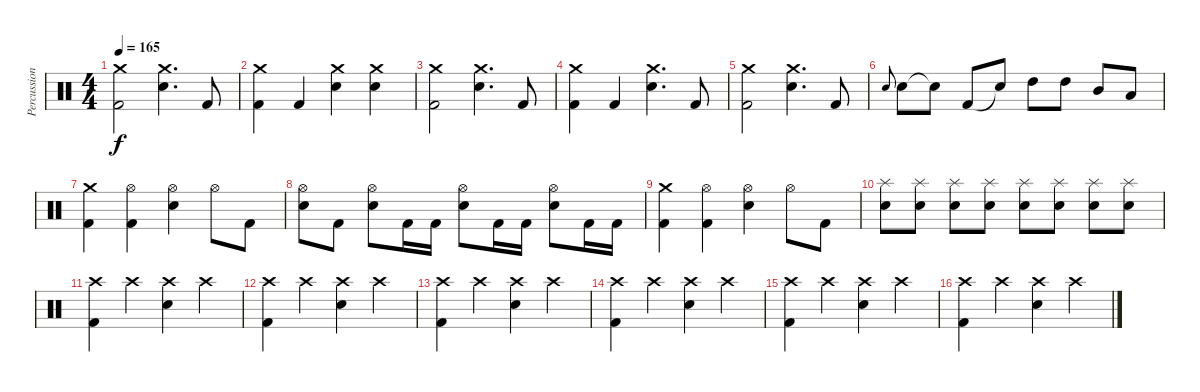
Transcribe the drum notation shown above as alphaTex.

\track ("Percussions" "Percussion") {instrument percussion}
\staff {score}
\articulation defaults
\ts (4 4)
\tempo 165
\clef neutral
\ks c
("Crash medium (hit)" "Kick (hit) 2").2{dy f} ("Crash medium (hit)" "Electric Snare (hit)").4{d} "Kick (hit) 2".8 |
("Crash medium (hit)" "Kick (hit) 2").4 "Kick (hit) 2".4 ("Crash medium (hit)" "Electric Snare (hit)").4 ("Crash medium (hit)" "Electric Snare (hit)").4 |
("Crash medium (hit)" "Kick (hit) 2").2 ("Crash medium (hit)" "Electric Snare (hit)").4{d} "Kick (hit) 2".8 |
("Crash medium (hit)" "Kick (hit) 2").4 "Kick (hit) 2".4 ("Crash medium (hit)" "Electric Snare (hit)").4{d} "Kick (hit) 2".8 |
("Crash medium (hit)" "Kick (hit) 2").2 ("Crash medium (hit)" "Electric Snare (hit)").4{d} "Kick (hit) 2".8 |
"Electric Snare (hit)".8{gr onbeat} "Electric Snare (hit)".8 "Snare (hit)"{t}.8 "Kick (hit) 2".8 "Snare (hit)"{t}.8 "High Tom (hit)".8 "High Tom (hit)".8 "Mid Tom (hit)".8 "Low Tom (hit)".8 |
("Crash medium (hit)" "Kick (hit) 2").4 ("Hi-Hat (open)" "Kick (hit) 2").4 ("Hi-Hat (open)" "Electric Snare (hit)").4 "Hi-Hat (open)".8 "Kick (hit) 2".8 |
("Hi-Hat (open)" "Electric Snare (hit)").8 "Kick (hit) 2".8 ("Hi-Hat (open)" "Electric Snare (hit)").8 "Kick (hit) 2".16 "Kick (hit) 2".16 ("Hi-Hat (open)" "Electric Snare (hit)").8 "Kick (hit) 2".16 "Kick (hit) 2".16 ("Hi-Hat (open)" "Electric Snare (hit)").8 "Kick (hit) 2".16 "Kick (hit) 2".16 |
("Crash medium (hit)" "Kick (hit) 2").4 ("Hi-Hat (open)" "Kick (hit) 2").4 ("Hi-Hat (open)" "Electric Snare (hit)").4 "Hi-Hat (open)".8 "Kick (hit) 2".8 |
("Splash (hit)" "Electric Snare (hit)").8 ("Splash (hit)" "Electric Snare (hit)").8 ("Splash (hit)" "Electric Snare (hit)").8 ("Splash (hit)" "Electric Snare (hit)").8 ("Splash (hit)" "Electric Snare (hit)").8 ("Splash (hit)" "Electric Snare (hit)").8 ("Splash (hit)" "Electric Snare (hit)").8 ("Splash (hit)" "Electric Snare (hit)").8 |
("Crash high (hit)" "Kick (hit) 2").4 "Crash high (hit)".4 ("Crash high (hit)" "Electric Snare (hit)").4 "Crash high (hit)".4 |
("Crash high (hit)" "Kick (hit) 2").4 "Crash high (hit)".4 ("Crash high (hit)" "Electric Snare (hit)").4 "Crash high (hit)".4 |
("Crash high (hit)" "Kick (hit) 2").4 "Crash high (hit)".4 ("Crash high (hit)" "Electric Snare (hit)").4 "Crash high (hit)".4 |
("Crash high (hit)" "Kick (hit) 2").4 "Crash high (hit)".4 ("Crash high (hit)" "Electric Snare (hit)").4 "Crash high (hit)".4 |
("Crash high (hit)" "Kick (hit) 2").4 "Crash high (hit)".4 ("Crash high (hit)" "Electric Snare (hit)").4 "Crash high (hit)".4 |
("Crash high (hit)" "Kick (hit) 2").4 "Crash high (hit)".4 ("Crash high (hit)" "Electric Snare (hit)").4 "Crash high (hit)".4
